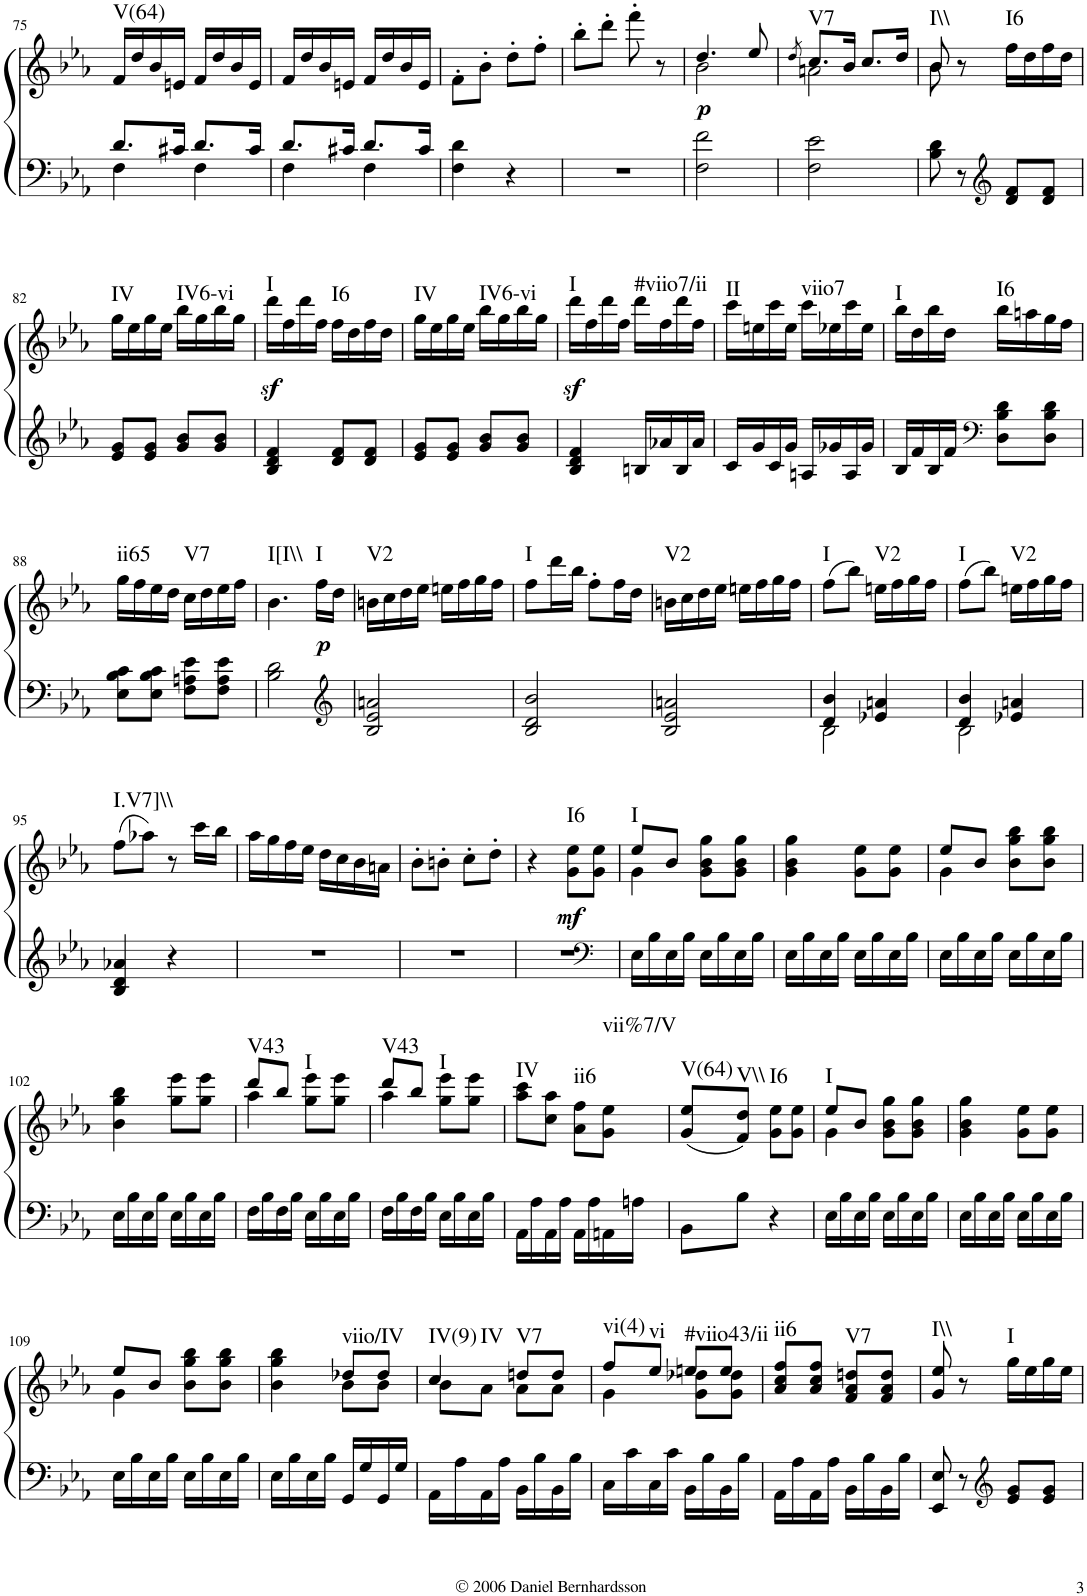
**kern	**kern	**dynam	**harte
*part1	*part1	*part1	*part1
*staff2	*staff1	*staff1/2	*
*I"Piano	*	*	*
*I'Pno.	*	*	*
!!LO:PB:g=z
*clefF4	*clefG2	*	*
*k[b-e-a-]	*k[b-e-a-]	*	*
*M2/4	*M2/4	*	*
=75	=75	=75	=75
*^	*	*	*
!	!	!	!	!LO:H:kt=V(64)
8.d/L	4F\	16f/LL	.	N
.	.	16dd/	.	.
.	.	16b-/	.	.
16c#X/Jk	.	16en/JJ	.	.
8.d/L	4F\	16f/LL	.	.
.	.	16dd/	.	.
.	.	16b-/	.	.
16c#/Jk	.	16e/JJ	.	.
=76	=76	=76	=76	=76
8.d/L	4F\	16f/LL	.	.
.	.	16dd/	.	.
.	.	16b-/	.	.
16c#X/Jk	.	16en/JJ	.	.
8.d/L	4F\	16f/LL	.	.
.	.	16dd/	.	.
.	.	16b-/	.	.
16c#/Jk	.	16e/JJ	.	.
*v	*v	*	*	*
=77	=77	=77	=77
4F\ 4d\	8f'\L	.	.
.	8b-'\J	.	.
4r	8dd'\L	.	.
.	8ff'\J	.	.
=78	=78	=78	=78
2r	8bb-'\L	.	.
.	8ddd'\J	.	.
.	8fff'\	.	.
.	8r	.	.
=79	=79	=79	=79
*	*^	*	*
!	!	!	!LO:DY:b	!
2F\ 2f\	4.dd/	2b-\	p	.
.	8ee-/	.	.	.
=80	=80	=80	=80	=80
.	8qdd/	.	.	.
!	!	!	!	!LO:H:kt=V7
2F\ 2e-\	8.cc/L	2an\	.	N
.	16b-/Jk	.	.	.
.	8.cc/L	.	.	.
.	16dd/Jk	.	.	.
=81	=81	=81	=81	=81
!	!	!	!	!LO:H:kt=I\\
8B-\ 8d\	8b-/	8b-\	.	N
8r	8r	8ryy	.	.
*clefG2	*	*	*	*
!	!	!	!	!LO:H:kt=I6
8d/ 8f/L	16ff\LL	4ryy	.	N
.	16dd\	.	.	.
8d/ 8f/J	16ff\	.	.	.
.	16dd\JJ	.	.	.
*	*v	*v	*	*
!!LO:LB:g=z
=82	=82	=82	=82
!	!	!	!LO:H:kt=IV
8e-/ 8g/L	16gg\LL	.	N
.	16ee-\	.	.
8e-/ 8g/J	16gg\	.	.
.	16ee-\JJ	.	.
!	!	!	!LO:H:kt=IV6-vi
8g/ 8b-/L	16bb-\LL	.	N
.	16gg\	.	.
8g/ 8b-/J	16bb-\	.	.
.	16gg\JJ	.	.
=83	=83	=83	=83
!	!	!LO:DY:b	!LO:H:kt=I
4B-/ 4d/ 4f/	16ddd\LL	sf	N
.	16ff\	.	.
.	16ddd\	.	.
.	16ff\JJ	.	.
!	!	!	!LO:H:kt=I6
8d/ 8f/L	16ff\LL	.	N
.	16dd\	.	.
8d/ 8f/J	16ff\	.	.
.	16dd\JJ	.	.
=84	=84	=84	=84
!	!	!	!LO:H:kt=IV
8e-/ 8g/L	16gg\LL	.	N
.	16ee-\	.	.
8e-/ 8g/J	16gg\	.	.
.	16ee-\JJ	.	.
!	!	!	!LO:H:kt=IV6-vi
8g/ 8b-/L	16bb-\LL	.	N
.	16gg\	.	.
8g/ 8b-/J	16bb-\	.	.
.	16gg\JJ	.	.
=85	=85	=85	=85
!	!	!LO:DY:b	!LO:H:kt=I
4B-/ 4d/ 4f/	16ddd\LL	sf	N
.	16ff\	.	.
.	16ddd\	.	.
.	16ff\JJ	.	.
!	!	!	!LO:H:kt=#viio7/ii
16Bn/LL	16ddd\LL	.	N
16a-X/	16ff\	.	.
16B/	16ddd\	.	.
16a-/JJ	16ff\JJ	.	.
=86	=86	=86	=86
!	!	!	!LO:H:kt=II
16c/LL	16ccc\LL	.	N
16g/	16een\	.	.
16c/	16ccc\	.	.
16g/JJ	16ee\JJ	.	.
!	!	!	!LO:H:kt=viio7
16An/LL	16ccc\LL	.	N
16g-X/	16ee-X\	.	.
16A/	16ccc\	.	.
16g-/JJ	16ee-\JJ	.	.
=87	=87	=87	=87
!	!	!	!LO:H:kt=I
16B-/LL	16bb-\LL	.	N
16f/	16dd\	.	.
16B-/	16bb-\	.	.
16f/JJ	16dd\JJ	.	.
*clefF4	*	*	*
!	!	!	!LO:H:kt=I6
8D\ 8B-\ 8d\L	16bb-\LL	.	N
.	16aan\	.	.
8D\ 8B-\ 8d\J	16gg\	.	.
.	16ff\JJ	.	.
!!LO:LB:g=z
=88	=88	=88	=88
!	!	!	!LO:H:kt=ii65
8E-\ 8B-\ 8c\L	16gg\LL	.	N
.	16ff\	.	.
8E-\ 8B-\ 8c\J	16ee-\	.	.
.	16dd\JJ	.	.
!	!	!	!LO:H:kt=V7
8F\ 8An\ 8e-\L	16cc\LL	.	N
.	16dd\	.	.
8F\ 8A\ 8e-\J	16ee-\	.	.
.	16ff\JJ	.	.
=89	=89	=89	=89
!	!	!	!LO:H:kt=I[I\\
2B-\ 2d\	4.b-\	.	N
!	!	!LO:DY:b	!LO:H:kt=I
.	16ff\LL	p	N
*clefG2	*	*	*
.	16dd\JJ	.	.
=90	=90	=90	=90
!	!	!	!LO:H:kt=V2
2B-/ 2e-/ 2an/	16bn\LL	.	N
.	16cc\	.	.
.	16dd\	.	.
.	16ee-\JJ	.	.
.	16een\LL	.	.
.	16ff\	.	.
.	16gg\	.	.
.	16ff\JJ	.	.
=91	=91	=91	=91
!	!	!	!LO:H:kt=I
2B-/ 2d/ 2b-/	8ff\L	.	N
.	16ddd\L	.	.
.	16bb-\JJ	.	.
.	8ff'\L	.	.
.	16ff\L	.	.
.	16dd\JJ	.	.
=92	=92	=92	=92
!	!	!	!LO:H:kt=V2
2B-/ 2e-/ 2an/	16bn\LL	.	N
.	16cc\	.	.
.	16dd\	.	.
.	16ee-\JJ	.	.
.	16een\LL	.	.
.	16ff\	.	.
.	16gg\	.	.
.	16ff\JJ	.	.
=93	=93	=93	=93
*^	*	*	*
!	!	!	!	!LO:H:kt=I
4d/ 4b-/	2B-\	(8ff\L	.	N
.	.	8bb-\J)	.	.
!	!	!	!	!LO:H:kt=V2
4e-X/ 4an/	.	16een\LL	.	N
.	.	16ff\	.	.
.	.	16gg\	.	.
.	.	16ff\JJ	.	.
=94	=94	=94	=94	=94
!	!	!	!	!LO:H:kt=I
4d/ 4b-/	2B-\	(8ff\L	.	N
.	.	8bb-\J)	.	.
!	!	!	!	!LO:H:kt=V2
4e-X/ 4an/	.	16een\LL	.	N
.	.	16ff\	.	.
.	.	16gg\	.	.
.	.	16ff\JJ	.	.
*v	*v	*	*	*
!!LO:LB:g=z
=95	=95	=95	=95
!	!	!	!LO:H:kt=I.V7]\\
4B-/ 4d/ 4a-X/	(8ff\L	.	N
.	8aa-X\J)	.	.
4r	8r	.	.
.	16ccc\LL	.	.
.	16bb-\JJ	.	.
=96	=96	=96	=96
2r	16aa-\LL	.	.
.	16gg\	.	.
.	16ff\	.	.
.	16ee-\JJ	.	.
.	16dd\LL	.	.
.	16cc\	.	.
.	16b-\	.	.
.	16an\JJ	.	.
=97	=97	=97	=97
2r	8b-'\L	.	.
.	8bn'\J	.	.
.	8cc'\L	.	.
.	8dd'\J	.	.
=98	=98	=98	=98
2r	4r	.	.
!	!	!LO:DY:b	!LO:H:kt=I6
.	8g\ 8ee-\L	mf	N
*clefF4	*	*	*
.	8g\ 8ee-\J	.	.
=99	=99	=99	=99
*	*^	*	*
!	!	!	!	!LO:H:kt=I
16E-\LL	8ee-/L	4g\	.	N
16B-\	.	.	.	.
16E-\	8b-/J	.	.	.
16B-\JJ	.	.	.	.
16E-\LL	8g\ 8b-\ 8gg\L	4ryy	.	.
16B-\	.	.	.	.
16E-\	8g\ 8b-\ 8gg\J	.	.	.
16B-\JJ	.	.	.	.
*	*v	*v	*	*
=100	=100	=100	=100
16E-\LL	4g\ 4b-\ 4gg\	.	.
16B-\	.	.	.
16E-\	.	.	.
16B-\JJ	.	.	.
16E-\LL	8g\ 8ee-\L	.	.
16B-\	.	.	.
16E-\	8g\ 8ee-\J	.	.
16B-\JJ	.	.	.
=101	=101	=101	=101
*	*^	*	*
16E-\LL	8ee-/L	4g\	.	.
16B-\	.	.	.	.
16E-\	8b-/J	.	.	.
16B-\JJ	.	.	.	.
16E-\LL	8b-\ 8gg\ 8bb-\L	4ryy	.	.
16B-\	.	.	.	.
16E-\	8b-\ 8gg\ 8bb-\J	.	.	.
16B-\JJ	.	.	.	.
*	*v	*v	*	*
!!LO:LB:g=z
=102	=102	=102	=102
16E-\LL	4b-\ 4gg\ 4bb-\	.	.
16B-\	.	.	.
16E-\	.	.	.
16B-\JJ	.	.	.
16E-\LL	8gg\ 8eee-\L	.	.
16B-\	.	.	.
16E-\	8gg\ 8eee-\J	.	.
16B-\JJ	.	.	.
=103	=103	=103	=103
*	*^	*	*
!	!	!	!	!LO:H:kt=V43
16F\LL	8ddd/L	4aa-\	.	N
16B-\	.	.	.	.
16F\	8bb-/J	.	.	.
16B-\JJ	.	.	.	.
!	!	!	!	!LO:H:kt=I
16E-\LL	8gg\ 8eee-\L	4ryy	.	N
16B-\	.	.	.	.
16E-\	8gg\ 8eee-\J	.	.	.
16B-\JJ	.	.	.	.
=104	=104	=104	=104	=104
!	!	!	!	!LO:H:kt=V43
16F\LL	8ddd/L	4aa-\	.	N
16B-\	.	.	.	.
16F\	8bb-/J	.	.	.
16B-\JJ	.	.	.	.
!	!	!	!	!LO:H:kt=I
16E-\LL	8gg\ 8eee-\L	4ryy	.	N
16B-\	.	.	.	.
16E-\	8gg\ 8eee-\J	.	.	.
16B-\JJ	.	.	.	.
*	*v	*v	*	*
=105	=105	=105	=105
!	!	!	!LO:H:kt=IV
16AA-\LL	8aa-\ 8ccc\L	.	N
16A-\	.	.	.
16AA-\	8cc\ 8aa-\J	.	.
16A-\JJ	.	.	.
!	!	!	!LO:H:kt=ii6
16AA-\LL	8a-\ 8ff\L	.	N
16A-\	.	.	.
!	!	!	!LO:H:kt=vii%7/V
16AAn\	8g\ 8ee-\J	.	N
16An\JJ	.	.	.
=106	=106	=106	=106
!	!	!	!LO:H:kt=V(64)
8BB-\L	(8g/ 8ee-/L	.	N
!	!	!	!LO:H:kt=V\\
8B-\J	8f/ 8dd/J)	.	N
!	!	!	!LO:H:kt=I6
4r	8g\ 8ee-\L	.	N
.	8g\ 8ee-\J	.	.
=107	=107	=107	=107
*	*^	*	*
!	!	!	!	!LO:H:kt=I
16E-\LL	8ee-/L	4g\	.	N
16B-\	.	.	.	.
16E-\	8b-/J	.	.	.
16B-\JJ	.	.	.	.
16E-\LL	8g\ 8b-\ 8gg\L	4ryy	.	.
16B-\	.	.	.	.
16E-\	8g\ 8b-\ 8gg\J	.	.	.
16B-\JJ	.	.	.	.
*	*v	*v	*	*
=108	=108	=108	=108
16E-\LL	4g\ 4b-\ 4gg\	.	.
16B-\	.	.	.
16E-\	.	.	.
16B-\JJ	.	.	.
16E-\LL	8g\ 8ee-\L	.	.
16B-\	.	.	.
16E-\	8g\ 8ee-\J	.	.
16B-\JJ	.	.	.
!!LO:LB:g=z
=109	=109	=109	=109
*	*^	*	*
16E-\LL	8ee-/L	4g\	.	.
16B-\	.	.	.	.
16E-\	8b-/J	.	.	.
16B-\JJ	.	.	.	.
16E-\LL	8b-\ 8gg\ 8bb-\L	4ryy	.	.
16B-\	.	.	.	.
16E-\	8b-\ 8gg\ 8bb-\J	.	.	.
16B-\JJ	.	.	.	.
=110	=110	=110	=110	=110
16E-\LL	4b-\ 4gg\ 4bb-\	4ryy	.	.
16B-\	.	.	.	.
16E-\	.	.	.	.
16B-\JJ	.	.	.	.
!	!	!	!	!LO:H:kt=viio/IV
16GG/LL	8dd-X/L	8b-\L	.	N
16G/	.	.	.	.
16GG/	8dd-/J	8b-\J	.	.
16G/JJ	.	.	.	.
=111	=111	=111	=111	=111
!	!	!	!	!LO:H:n=1:kt=IV(9)
!	!	!	!	!LO:H:n=2:kt=IV
16AA-\LL	4cc/	8b-\L	.	N N
16A-\	.	.	.	.
16AA-\	.	8a-\J	.	.
16A-\JJ	.	.	.	.
!	!	!	!	!LO:H:kt=V7
16BB-\LL	8ddn/L	8a-\L	.	N
16B-\	.	.	.	.
16BB-\	8dd/J	8a-\J	.	.
16B-\JJ	.	.	.	.
=112	=112	=112	=112	=112
!	!	!	!	!LO:H:kt=vi(4)
16C\LL	8ff/L	4g\	.	N
16c\	.	.	.	.
!	!	!	!	!LO:H:kt=vi
16C\	8ee-/J	.	.	N
16c\JJ	.	.	.	.
!	!	!	!	!LO:H:kt=#viio43/ii
16BB-\LL	8een/L	8g\ 8dd-X\L	.	N
16B-\	.	.	.	.
16BB-\	8ee/J	8g\ 8dd-\J	.	.
16B-\JJ	.	.	.	.
*	*v	*v	*	*
=113	=113	=113	=113
!	!	!	!LO:H:kt=ii6
16AA-\LL	8a-/ 8cc/ 8ff/L	.	N
16A-\	.	.	.
16AA-\	8a-/ 8cc/ 8ff/J	.	.
16A-\JJ	.	.	.
!	!	!	!LO:H:kt=V7
16BB-\LL	8f/ 8a-/ 8ddn/L	.	N
16B-\	.	.	.
16BB-\	8f/ 8a-/ 8dd/J	.	.
16B-\JJ	.	.	.
=114	=114	=114	=114
!	!	!	!LO:H:kt=I\\
8EE-/ 8E-/	8g/ 8ee-/	.	N
8r	8r	.	.
*clefG2	*	*	*
!	!	!	!LO:H:kt=I
8e-/ 8g/L	16gg\LL	.	N
.	16ee-\	.	.
8e-/ 8g/J	16gg\	.	.
.	16ee-\JJ	.	.
=	=	=	=
*-	*-	*-	*-
